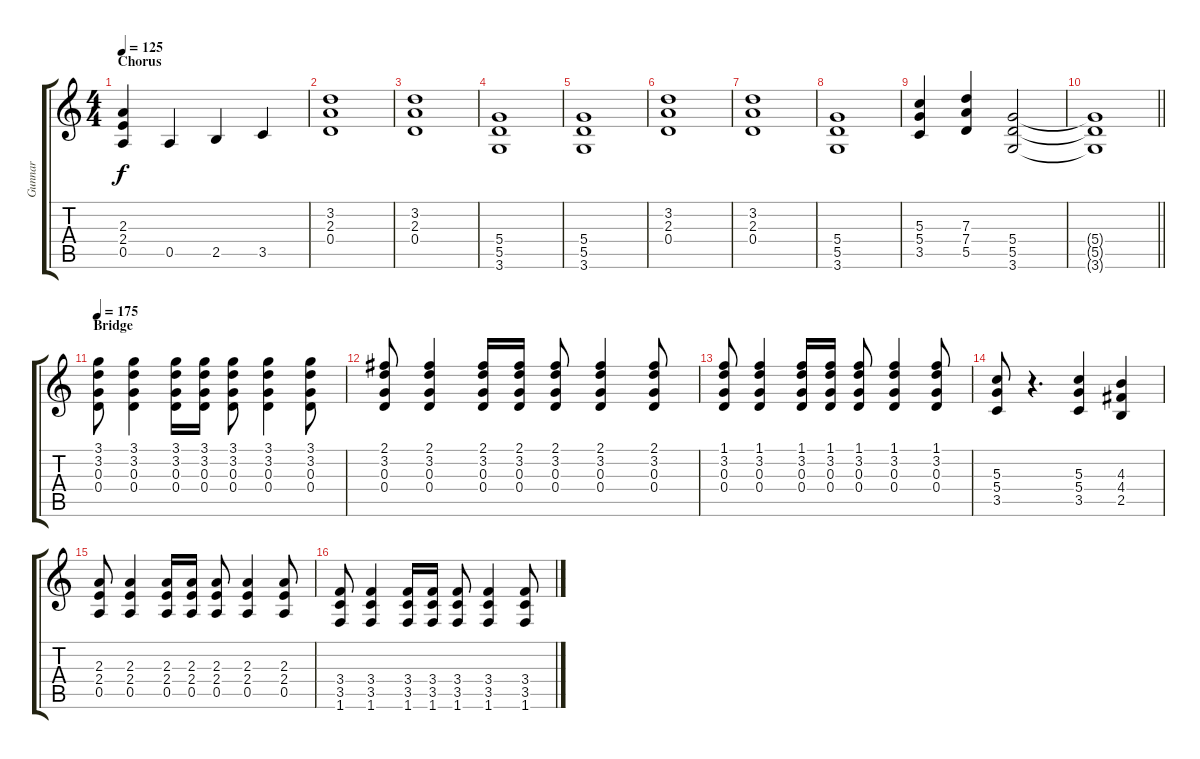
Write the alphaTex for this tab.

\track ("Gunnar" "Gunnar") {instrument electricguitarclean}
\staff {score tabs}
\tuning (E4 B3 G3 D3 A2 E2) {hide}
\ts (4 4)
\section ("" "Chorus")
\tempo 125
\clef g2
\ks c
(2.3 2.4 0.5).4{dy f} 0.5.4 2.5.4 3.5.4 |
(3.2 2.3 0.4).1 |
(3.2 2.3 0.4).1 |
(5.4 5.5 3.6).1 |
(5.4 5.5 3.6).1 |
(3.2 2.3 0.4).1 |
(3.2 2.3 0.4).1 |
(5.4 5.5 3.6).1 |
(5.3 5.4 3.5).4 (7.3 7.4 5.5).4 (5.4 5.5 3.6).2 |
\barLineRight lightlight
(5.4{t} 5.5{t} 3.6{t}).1 |
\section ("" "Bridge")
\tempo 175
(3.1 3.2 0.3 0.4).8{volume 13 instrument distortionguitar} (3.1 3.2 0.3 0.4).4 (3.1 3.2 0.3 0.4).16 (3.1 3.2 0.3 0.4).16 (3.1 3.2 0.3 0.4).8 (3.1 3.2 0.3 0.4).4 (3.1 3.2 0.3 0.4).8 |
(2.1 3.2 0.3 0.4).8 (2.1 3.2 0.3 0.4).4 (2.1 3.2 0.3 0.4).16 (2.1 3.2 0.3 0.4).16 (2.1 3.2 0.3 0.4).8 (2.1 3.2 0.3 0.4).4 (2.1 3.2 0.3 0.4).8 |
(1.1 3.2 0.3 0.4).8 (1.1 3.2 0.3 0.4).4 (1.1 3.2 0.3 0.4).16 (1.1 3.2 0.3 0.4).16 (1.1 3.2 0.3 0.4).8 (1.1 3.2 0.3 0.4).4 (1.1 3.2 0.3 0.4).8 |
(5.3 5.4 3.5).8 r.4{d} (5.3 5.4 3.5).4 (4.3 4.4 2.5).4 |
(2.3 2.4 0.5).8 (2.3 2.4 0.5).4 (2.3 2.4 0.5).16 (2.3 2.4 0.5).16 (2.3 2.4 0.5).8 (2.3 2.4 0.5).4 (2.3 2.4 0.5).8 |
(3.4 3.5 1.6).8 (3.4 3.5 1.6).4 (3.4 3.5 1.6).16 (3.4 3.5 1.6).16 (3.4 3.5 1.6).8 (3.4 3.5 1.6).4 (3.4 3.5 1.6).8
